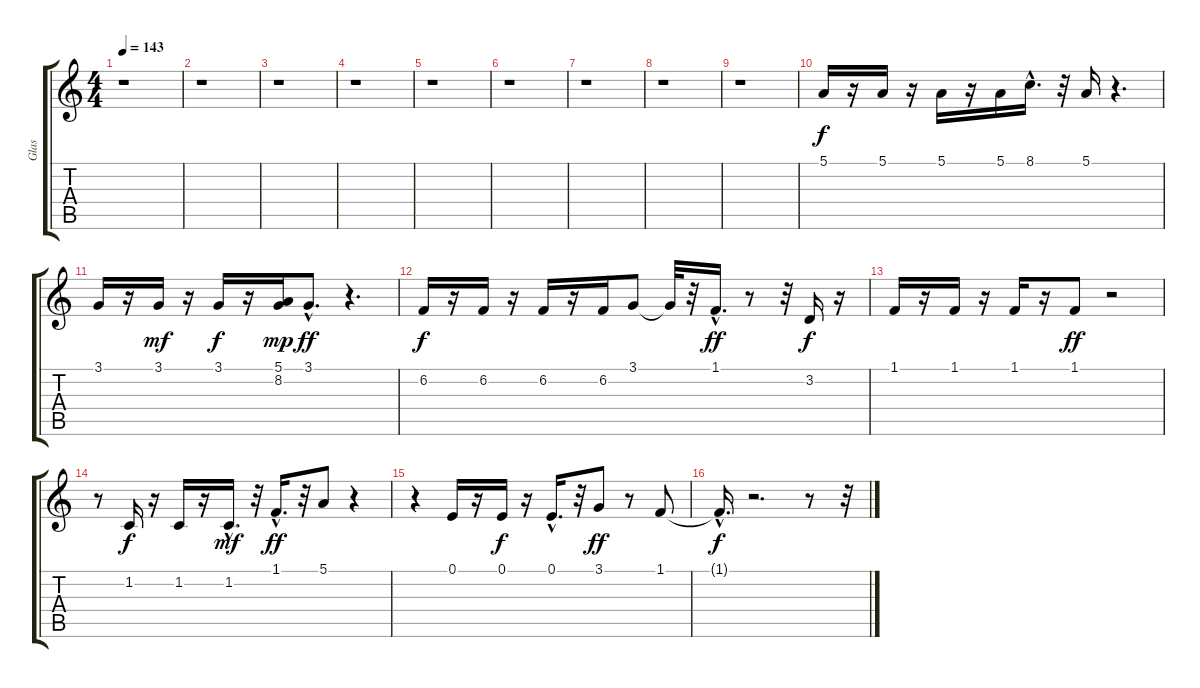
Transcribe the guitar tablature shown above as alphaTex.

\track ("Glas" "Glas") {instrument lead8bassandlead}
\staff {score tabs}
\tuning (E4 B3 G3 D3 A2 E2) {hide}
\ts (4 4)
\tempo 143
\clef g2
\ks c
r.1{dy f instrument lead8bassandlead} |
r.1 |
r.1 |
r.1 |
r.1 |
r.1 |
r.1 |
r.1 |
r.1 |
5.1.16{volume 13} r.16 5.1.16 r.16 5.1.16 r.16 5.1.16 8.1{hac}.16{d} r.32 5.1.16 r.4{d} |
3.1.16 r.16 3.1.16{dy mf} r.16 3.1.16{dy f} r.16 (5.1 8.2).16{dy mp} 3.1{hac}.8{d dy ff} r.4{d} |
6.2.16{dy f} r.16 6.2.16 r.16 6.2.16 r.16 6.2.16 3.1.8 3.1{t}.32 r.32 1.1{hac}.16{d dy ff} r.8 r.32 3.2.16{dy f} r.16 |
1.1.16 r.16 1.1.16 r.16 1.1.16 r.16 1.1.8{dy ff} r.2 |
r.8 1.2.16{dy f} r.16 1.2.16 r.16 1.2{hac}.16{d dy mf} r.32 1.1{hac}.16{d dy ff} r.32 5.1.8 r.4 |
r.4 0.1.16 r.16 0.1.16{dy f} r.16 0.1{hac}.16{d} r.32 3.1.8{dy ff} r.8 1.1.8 |
1.1{hac t}.16{d dy f} r.2{d} r.8 r.32
